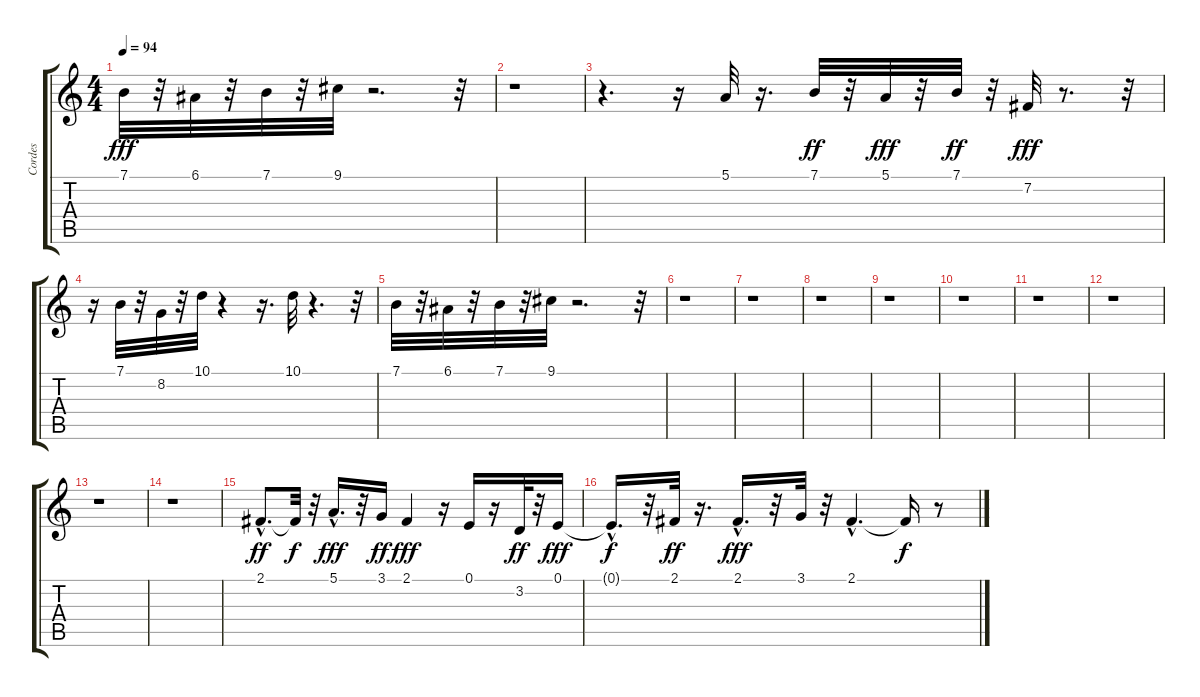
\track ("Cordes" "Cordes") {instrument stringensemble1}
\staff {score tabs}
\tuning (E4 B3 G3 D3 A2 E2) {hide}
\ts (4 4)
\tempo 94
\clef g2
\ks c
7.1.32{dy fff} r.32 6.1.32 r.32 7.1.32 r.32 9.1.32 r.2{d} r.32 |
r.1 |
r.4{d} r.16 5.1.32 r.16{d} 7.1.32{dy ff} r.32 5.1.32{dy fff} r.32 7.1.32{dy ff} r.32 7.2.32{dy fff} r.8{d} r.32 |
r.16 7.1.32 r.32 8.2.32 r.32 10.1.32 r.4 r.16{d} 10.1.32 r.4{d} r.32 |
7.1.32 r.32 6.1.32 r.32 7.1.32 r.32 9.1.32 r.2{d} r.32 |
r.1 |
r.1 |
r.1 |
r.1 |
r.1 |
r.1 |
r.1 |
r.1 |
r.1 |
2.1{hac}.8{d dy ff} 2.1{t}.32{dy f} r.32 5.1{hac}.16{d dy fff} r.32 3.1.16{dy ff} 2.1.4{dy fff} r.16 0.1.16 r.16 3.2.32{dy ff} r.32 0.1.16{dy fff} |
0.1{hac t}.16{d dy f} r.32 2.1.32{dy ff} r.16{d} 2.1{hac}.16{d dy fff} r.32 3.1.32 r.32 2.1{hac}.4{d} 2.1{t}.16{dy f} r.8
